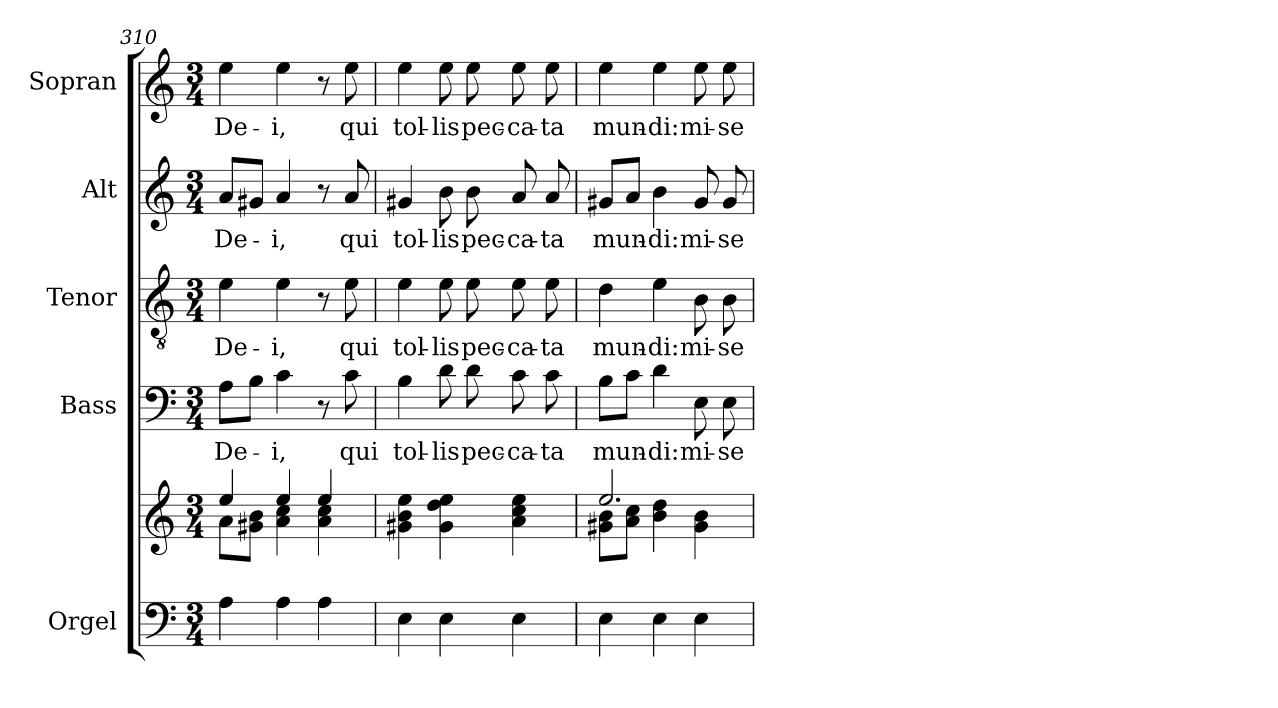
**kern	**kern	**kern	**text	**kern	**text	**kern	**text	**kern	**text
*part5	*part5	*part4	*part4	*part3	*part3	*part2	*part2	*part1	*part1
*staff6	*staff5	*staff4	*staff4	*staff3	*staff3	*staff2	*staff2	*staff1	*staff1
*I"Orgel	*	*I"Bass	*	*I"Tenor	*	*I"Alt	*	*I"Sopran	*
*I'Org.	*	*I'B.	*	*I'T.	*	*I'A.	*	*I'S.	*
*clefF4	*clefG2	*clefF4	*	*clefGv2	*	*clefG2	*	*clefG2	*
*k[]	*k[]	*k[]	*	*k[]	*	*k[]	*	*k[]	*
*C:	*C:	*C:	*	*C:	*	*C:	*	*C:	*
*M3/4	*M3/4	*M3/4	*	*M3/4	*	*M3/4	*	*M3/4	*
=310	=310	=310	=310	=310	=310	=310	=310	=310	=310
*	*^	*	*	*	*	*	*	*	*
!	!	!	!	!LO:LY:b	!	!LO:LY:b	!	!LO:LY:b	!	!LO:LY:b
4A\	4ee/	8a\L	8A\L	De-	4e\	De-	8a/L	De-	4ee\	De-
.	.	8g#X\ 8b\J	8B\J	.	.	.	8g#X/J	.	.	.
!	!	!	!	!LO:LY:b	!	!LO:LY:b	!	!LO:LY:b	!	!LO:LY:b
4A\	4ee/	4a\ 4cc\	4c\	-i,	4e\	-i,	4a/	-i,	4ee\	-i,
4A\	4ee/	4a\ 4cc\	8r	.	8r	.	8r	.	8r	.
!	!	!	!	!LO:LY:b	!	!LO:LY:b	!	!LO:LY:b	!	!LO:LY:b
.	.	.	8c\	qui	8e\	qui	8a/	qui	8ee\	qui
*	*v	*v	*	*	*	*	*	*	*	*
!!LO:LB:g=z
=311	=311	=311	=311	=311	=311	=311	=311	=311	=311
!	!	!	!LO:LY:b	!	!LO:LY:b	!	!LO:LY:b	!	!LO:LY:b
4E\	4g#X\ 4b\ 4ee\	4B\	tol-	4e\	tol-	4g#X/	tol-	4ee\	tol-
!	!	!	!LO:LY:b	!	!LO:LY:b	!	!LO:LY:b	!	!LO:LY:b
4E\	4g#\ 4dd\ 4ee\	8d\	-lis	8e\	-lis	8b\	-lis	8ee\	-lis
!	!	!	!LO:LY:b	!	!LO:LY:b	!	!LO:LY:b	!	!LO:LY:b
.	.	8d\	pec-	8e\	pec-	8b\	pec-	8ee\	pec-
!	!	!	!LO:LY:b	!	!LO:LY:b	!	!LO:LY:b	!	!LO:LY:b
4E\	4a\ 4cc\ 4ee\	8c\	-ca-	8e\	-ca-	8a/	-ca-	8ee\	-ca-
!	!	!	!LO:LY:b	!	!LO:LY:b	!	!LO:LY:b	!	!LO:LY:b
.	.	8c\	-ta	8e\	-ta	8a/	-ta	8ee\	-ta
=312	=312	=312	=312	=312	=312	=312	=312	=312	=312
*	*^	*	*	*	*	*	*	*	*
!	!	!	!	!LO:LY:b	!	!LO:LY:b	!	!LO:LY:b	!	!LO:LY:b
4E\	2.ee/	8g#X\ 8b\L	8B\L	mun-	4d\	mun-	8g#X/L	mun-	4ee\	mun-
.	.	8a\ 8cc\J	8c\J	.	.	.	8a/J	.	.	.
!	!	!	!	!LO:LY:b	!	!LO:LY:b	!	!LO:LY:b	!	!LO:LY:b
4E\	.	4b\ 4dd\	4d\	-di:	4e\	-di:	4b\	-di:	4ee\	-di:
!	!	!	!	!LO:LY:b	!	!LO:LY:b	!	!LO:LY:b	!	!LO:LY:b
4E\	.	4g#\ 4b\	8E\	mi-	8B\	mi-	8g#/	mi-	8ee\	mi-
!	!	!	!	!LO:LY:b	!	!LO:LY:b	!	!LO:LY:b	!	!LO:LY:b
.	.	.	8E\	-se-	8B\	-se-	8g#/	-se-	8ee\	-se-
*	*v	*v	*	*	*	*	*	*	*	*
=	=	=	=	=	=	=	=	=	=
*-	*-	*-	*-	*-	*-	*-	*-	*-	*-
